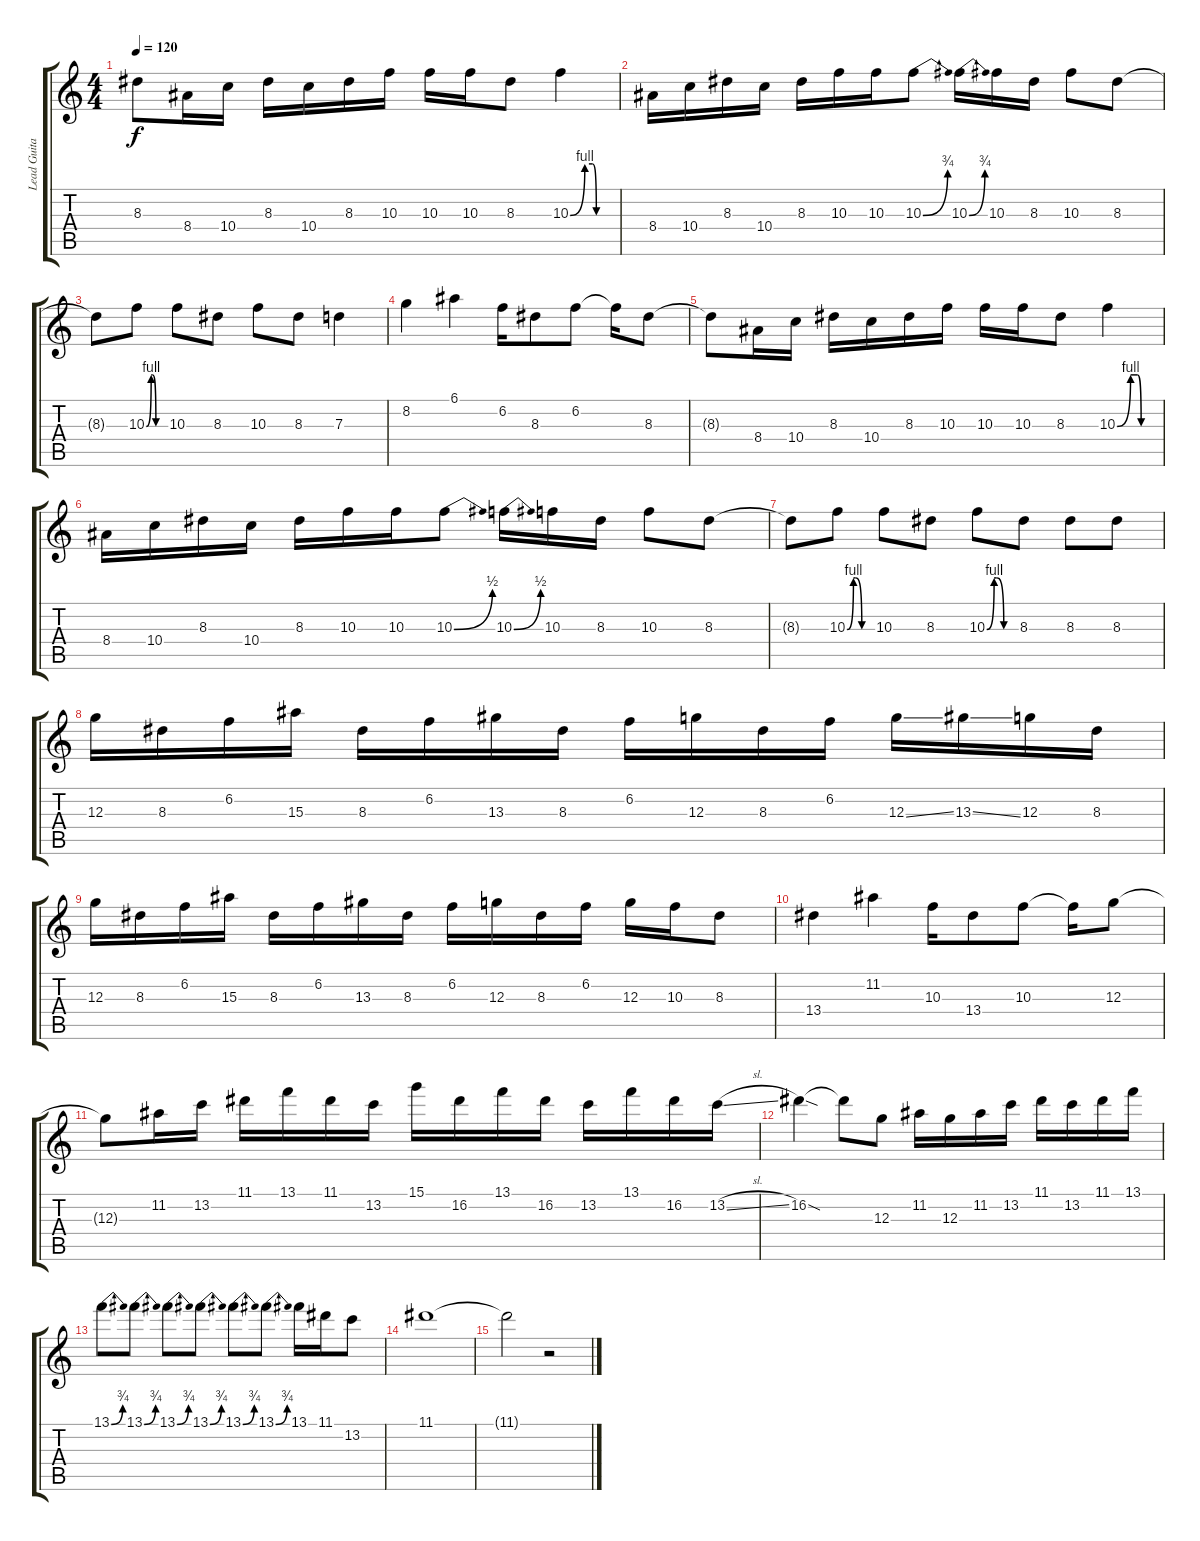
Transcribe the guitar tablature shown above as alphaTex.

\track ("Lead Guitar" "Lead Guita") {instrument distortionguitar}
\staff {score tabs}
\tuning (E4 B3 G3 D3 A2 E2) {hide}
\ts (4 4)
\tempo 120
\clef g2
\ks c
8.3{t}.8{dy f} 8.4.16 10.4.16 8.3.16 10.4.16 8.3.16 10.3.16 10.3.16 10.3.16 8.3.8 10.3{be (custom 0 0 19 4 29 4 34 0 44 0 60 0)}.4 |
8.4.16 10.4.16 8.3.16 10.4.16 8.3.16 10.3.16 10.3.16 10.3{be (bend 0 0 60 3)}.8 10.3{be (bend 0 0 60 3)}.16 10.3.16 8.3.16 10.3.8 8.3.8 |
8.3{t}.8 10.3{be (custom 0 0 15 4 20 4 30 0 60 0)}.8 10.3.8 8.3.8 10.3.8 8.3.8 7.3.4 |
8.2.4 6.1.4 6.2.16 8.3.8 6.2.8 6.2{t}.16 8.3.8 |
8.3{t}.8 8.4.16 10.4.16 8.3.16 10.4.16 8.3.16 10.3.16 10.3.16 10.3.16 8.3.8 10.3{be (custom 0 0 19 4 29 4 34 0 44 0 60 0)}.4 |
8.4.16 10.4.16 8.3.16 10.4.16 8.3.16 10.3.16 10.3.16 10.3{be (bend 0 0 60 2)}.8 10.3{be (bend 0 0 60 2)}.16 10.3.16 8.3.16 10.3.8 8.3.8 |
8.3{t}.8 10.3{be (custom 0 0 15 4 20 4 35 0 60 0)}.8 10.3.8 8.3.8 10.3{be (custom 0 0 15 4 20 4 35 0 60 0)}.8 8.3.8 8.3.8 8.3.8 |
12.3.16 8.3.16 6.2.16 15.3.16 8.3.16 6.2.16 13.3.16 8.3.16 6.2.16 12.3.16 8.3.16 6.2.16 12.3{ss}.16 13.3{ss}.16 12.3.16 8.3.16 |
12.3.16 8.3.16 6.2.16 15.3.16 8.3.16 6.2.16 13.3.16 8.3.16 6.2.16 12.3.16 8.3.16 6.2.16 12.3.16 10.3.16 8.3.8 |
13.4.4 11.2.4 10.3.16 13.4.8 10.3.8 10.3{t}.16 12.3.8 |
12.3{t}.8 11.2.16 13.2.16 11.1.16 13.1.16 11.1.16 13.2.16 15.1.16 16.2.16 13.1.16 16.2.16 13.2.16 13.1.16 16.2.16 13.2{sl}.16 |
16.2{sod}.4 16.2{t}.8 12.3.8 11.2.16 12.3.16 11.2.16 13.2.16 11.1.16 13.2.16 11.1.16 13.1.16 |
13.1{be (bend 0 0 60 3)}.8 13.1{be (bend 0 0 60 3)}.8 13.1{be (bend 0 0 60 3)}.8 13.1{be (bend 0 0 60 3)}.8 13.1{be (bend 0 0 60 3)}.8 13.1{be (bend 0 0 60 3)}.8 13.1.16 11.1.16 13.2.8 |
11.1.1 |
11.1{t}.2 r.2
